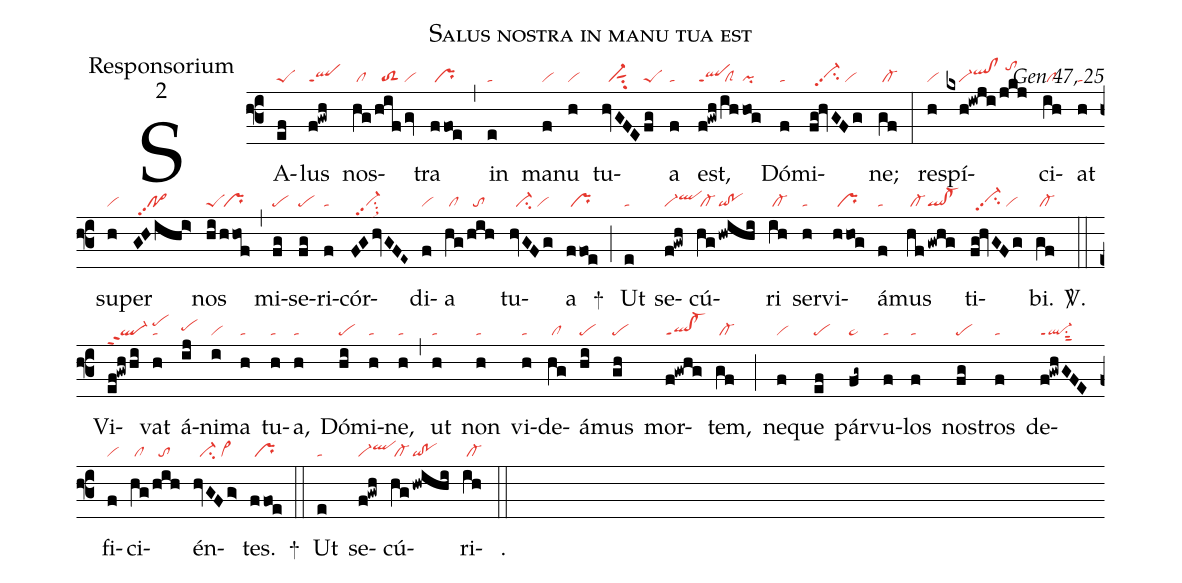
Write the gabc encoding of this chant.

name:Salus nostra in manu tua est;
office-part:Responsorium;
mode:2;
commentary:Gen 47, 25;
nabc-lines:1;
%%
(f3)
SA(ef|peS)lus(f!gwh|qlppt1) nos(hg|/cl|/hif|//toS2|/gv|vi)tra(ffoe|/pr) (,)
in(e|ta) ma(f|vi)nu(h|vi) tu(hvGFE|//vi-sut1su2|fg|peS)a(f|ta) est,(f!gwh|qlppt1|/ih|/clS|hog|pi) Dó(f|ta)mi(fg!hvGFg|//vi-hhpp2su2/vi)ne;(gf|/cl-) (:)
re(h|vi)spí(kxh!iwji|////vi-qlhi!clhi|/jkj|//tohk)ci(ih|/cl)at(h|ta) su(h|vi)per(GHihi>|//po>pp2) nos(hi|peS|/hhof|/pr) (,)
mi(fg|pe)se(fg|pe)ri(f|ta)cór(FGhvGFE~|//vi-pp2su2sux1)di(f|vi)a(hg|/cl|/hih|//to) tu(hvGFg|//vi-su2/vi)a(ffoe|/pr) +(;)
Ut(e|ta) se(f!gwh|vi-qlhi)cú(hg|/cl-|!hwihi|qi!po)ri(ih|/cl-) ser(h|ta)vi(hhog|/pr)á(f|ta)mus(hf|/cl-|!gwhg|ql!cl-) ti(fg!hvGFg|//vi-hhpp2su2/vi)bi.(gf|/cl-) <sp>V/</sp>.(::)
Vi(ef!gwhhi|ql-ppt2/pehj)vat(h|ta) á(ij|pehh)ni(i|vi)ma(h|ta) tu(h|ta)a,(h|ta) Dó(hi|pe)mi(h|ta)ne,(h|ta) (,)
ut(h|ta) non(h|ta) vi(h|ta)de(hg|/cl)á(hi|pe)mus(gh|pe) mor(f!gwhg|ql!cl-ppt1)tem,(gf|/cl-) (;)
ne(f|vi)que(ef|pe) pár(fg~|pe~)vu(f|ta)los(f|ta) nos(fg|pe)tros(f|ta) de(f!gwhGFE|ql-ppt1su1sut2)fi(f|vi)ci(hg|/cl|/hih|//to)én(hvGFg>|//vi-su2/vi>)tes.(ffoe|/pr) +(::)
Ut(e|ta) se(f!gwh|vi-qlhi)cú(hg|/cl-|!hwihi|qi!po)ri(ih|/cl-).(::)
